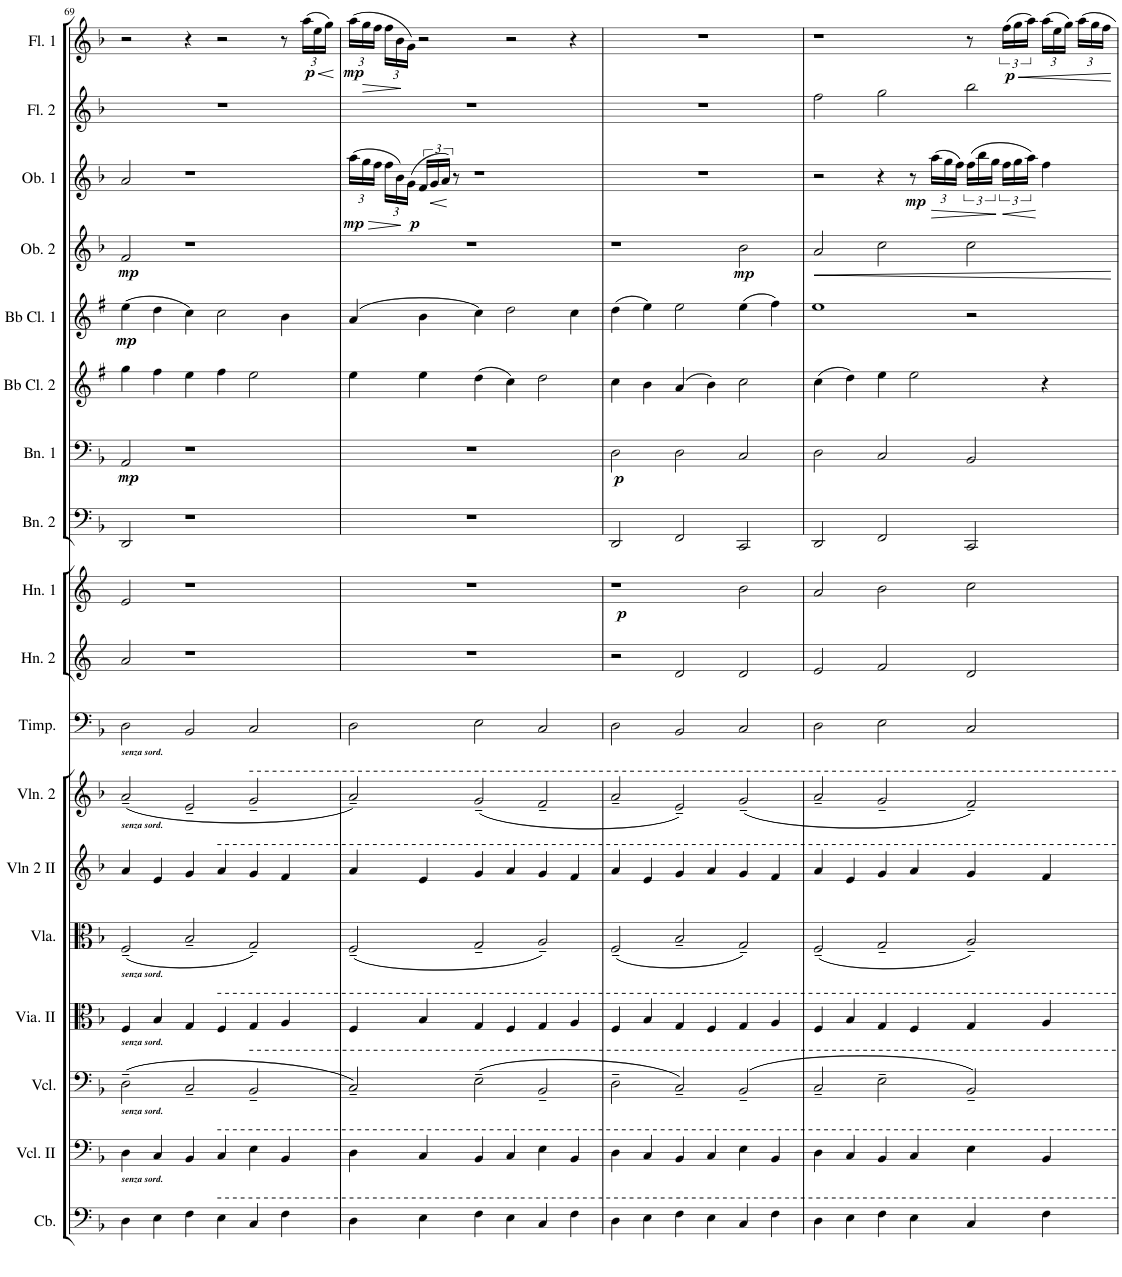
**kern	**kern	**kern	**kern	**kern	**kern	**kern	**kern	**kern	**kern	**dynam	**kern	**kern	**dynam	**kern	**kern	**dynam	**kern	**dynam	**kern	**dynam	**kern	**kern	**dynam
*part18	*part17	*part16	*part15	*part14	*part13	*part12	*part11	*part10	*part9	*part9	*part8	*part7	*part7	*part6	*part5	*part5	*part4	*part4	*part3	*part3	*part2	*part1	*part1
*staff18	*staff17	*staff16	*staff15	*staff14	*staff13	*staff12	*staff11	*staff10	*staff9	*staff9	*staff8	*staff7	*staff7	*staff6	*staff5	*staff5	*staff4	*staff4	*staff3	*staff3	*staff2	*staff1	*staff1
*I"Cb.	*I"Vcl. II	*I"Vcl.	*I"Vla. II	*I"Viola	*I"Vln 2 II	*I"Violin 2	*I"Timpani	*I"Horn 2	*I"Horn 1	*	*I"Bassoon 2	*I"Bassoon 1	*	*I"Bb Clarinet 2	*I"Bb Clarinet 1	*	*I"Oboe 2	*	*I"Oboe 1	*	*I"Flute 2	*I"Flute 1	*
*I'Cb.	*I'Vcl. II	*I'Vcl.	*	*I'Vla.	*I'Vln 2 II	*I'Vln. 2	*I'Timp.	*I'Hn. 2	*I'Hn. 1	*	*I'Bn. 2	*I'Bn. 1	*	*I'Bb Cl. 2	*I'Bb Cl. 1	*	*I'Ob. 2	*	*I'Ob. 1	*	*I'Fl. 2	*I'Fl. 1	*
!!LO:PB:g=z
*clefF4	*clefF4	*clefF4	*clefC3	*clefC3	*clefG2	*clefG2	*clefF4	*clefG2	*clefG2	*	*clefF4	*clefF4	*	*clefG2	*clefG2	*	*clefG2	*	*clefG2	*	*clefG2	*clefG2	*
*Trd7c12	*	*	*	*	*	*	*	*Trd4c7	*Trd4c7	*	*	*	*	*Trd1c2	*Trd1c2	*	*	*	*	*	*	*	*
*k[b-]	*k[b-]	*k[b-]	*k[b-]	*k[b-]	*k[b-]	*k[b-]	*k[b-]	*k[]	*k[]	*	*k[b-]	*k[b-]	*	*k[f#]	*k[f#]	*	*k[b-]	*	*k[b-]	*	*k[b-]	*k[b-]	*
*F:	*F:	*F:	*F:	*F:	*F:	*F:	*F:	*	*	*	*F:	*F:	*	*G:	*G:	*	*F:	*	*F:	*	*F:	*F:	*
*M6/4	*M6/4	*M6/4	*M6/4	*M6/4	*M6/4	*M6/4	*M6/4	*M6/4	*M6/4	*	*M6/4	*M6/4	*	*M6/4	*M6/4	*	*M6/4	*	*M6/4	*	*M6/4	*M6/4	*
=69	=69	=69	=69	=69	=69	=69	=69	=69	=69	=69	=69	=69	=69	=69	=69	=69	=69	=69	=69	=69	=69	=69	=69
!	!	!	!	!	!	!LO:TX:a:Bi:t=senza sord.	!	!	!	!	!	!	!	!	!	!	!	!	!	!	!	!	!
!	!	!	!	!	!LO:TX:a:Bi:t=senza sord.	!	!	!	!	!	!	!	!	!	!	!	!	!	!	!	!	!	!
!	!	!	!LO:TX:a:Bi:t=senza sord.	!	!	!	!	!	!	!	!	!	!	!	!	!	!	!	!	!	!	!	!
!	!	!LO:TX:a:Bi:t=senza sord.	!	!	!	!	!	!	!	!	!	!	!	!	!	!	!	!	!	!	!	!	!
!	!LO:TX:a:Bi:t=senza sord.	!	!	!	!	!	!	!	!	!	!	!	!	!	!	!	!	!	!	!	!	!	!
!LO:TX:a:Bi:t=senza sord.	!	!	!	!	!	!	!	!	!	!	!	!	!	!	!	!	!	!	!	!	!	!	!
!	!	!	!	!	!	!	!	!	!	!	!	!	!LO:DY:b	!	!	!LO:DY:b	!	!LO:DY:b	!	!	!	!	!
4D\	4D\	(2D~\	4F/	(2F~/	4a/	(2a~/	2D\	2a/	2e/	.	2DD/	2AA/	mp	4gg\	(4ee\	mp	2f/	mp	2a/	.	1.r	2r	.
4E\	4C/	.	4B-/	.	4e/	.	.	.	.	.	.	.	.	4ff#\	4dd\	.	.	.	.	.	.	.	.
4F\	4BB-/	2C~/	4G/	2B-~/	4g/	2e~/	2BB-/	1r	1r	.	1r	1r	.	4ee\	4cc\)	.	1r	.	1r	.	.	4r	.
4E\	4C/	.	4F/	.	4a/	.	.	.	.	.	.	.	.	4ff#\	2cc\	.	.	.	.	.	.	2r	.
4C/	4E\	2BB-~/	4G/	2G~/)	4g/	2g~/	2C/	.	.	.	.	.	.	2ee\	.	.	.	.	.	.	.	.	.
4F\	4BB-/	.	4A/	.	4f/	.	.	.	.	.	.	.	.	.	4b\	.	.	.	.	.	.	8r	.
*	*	*	*	*	*	*	*	*	*	*	*	*	*	*	*	*	*	*	*	*	*	*Xbrackettup	*
!	!	!	!	!	!	!	!	!	!	!	!	!	!	!	!	!	!	!	!	!	!	!	!LO:HP:b
!	!	!	!	!	!	!	!	!	!	!	!	!	!	!	!	!	!	!	!	!	!	!	!LO:DY:n=1:b
.	.	.	.	.	.	.	.	.	.	.	.	.	.	.	.	.	.	.	.	.	.	(24aa\LL	< p
.	.	.	.	.	.	.	.	.	.	.	.	.	.	.	.	.	.	.	.	.	.	24ee\	.
.	.	.	.	.	.	.	.	.	.	.	.	.	.	.	.	.	.	.	.	.	.	24gg\JJ)	.
.	.	.	.	.	.	.	.	.	.	.	.	.	.	.	.	.	.	.	.	.	.	.	[
=70	=70	=70	=70	=70	=70	=70	=70	=70	=70	=70	=70	=70	=70	=70	=70	=70	=70	=70	=70	=70	=70	=70	=70
*	*	*	*	*	*	*	*	*	*	*	*	*	*	*	*	*	*	*	*Xbrackettup	*	*	*	*
!	!	!	!	!	!	!	!	!	!	!	!	!	!	!	!	!	!	!	!	!LO:HP:b	!	!	!
!	!	!	!	!	!	!	!	!	!	!	!	!	!	!	!	!	!	!	!	!LO:DY:n=1:b	!	!	!LO:DY:b
4D\	4D\	2C~/)	4F/	(2F~/	4a/	2a~/)	2D\	1.r	1.r	.	1.r	1.r	.	4ee\	(4a/	.	1.r	.	(24aa\LL	> mp	1.r	(24aa\LL	mp
!	!	!	!	!	!	!	!	!	!	!	!	!	!	!	!	!	!	!	!	!	!	!	!LO:HP:b
.	.	.	.	.	.	.	.	.	.	.	.	.	.	.	.	.	.	.	24gg\	.	.	24gg\	>
.	.	.	.	.	.	.	.	.	.	.	.	.	.	.	.	.	.	.	24ff\JJ	.	.	24ff\JJ	.
.	.	.	.	.	.	.	.	.	.	.	.	.	.	.	.	.	.	.	24ff\LL	.	.	24ff\LL	.
.	.	.	.	.	.	.	.	.	.	.	.	.	.	.	.	.	.	.	24b-\)	.	.	24b-\	.
!	!	!	!	!	!	!	!	!	!	!	!	!	!	!	!	!	!	!	!	!LO:DY:n=2:b	!	!	!
.	.	.	.	.	.	.	.	.	.	.	.	.	.	.	.	.	.	.	(24g\JJ	] p	.	24g\JJ)	]
*	*	*	*	*	*	*	*	*	*	*	*	*	*	*	*	*	*	*	*brackettup	*	*	*	*
4E\	4C/	.	4B-/	.	4e/	.	.	.	.	.	.	.	.	4ee\	4b\	.	.	.	24f/LL	.	.	2r	.
!	!	!	!	!	!	!	!	!	!	!	!	!	!	!	!	!	!	!	!	!LO:HP:b	!	!	!
.	.	.	.	.	.	.	.	.	.	.	.	.	.	.	.	.	.	.	24g/	<	.	.	.
.	.	.	.	.	.	.	.	.	.	.	.	.	.	.	.	.	.	.	24a/JJ)	.	.	.	.
.	.	.	.	.	.	.	.	.	.	.	.	.	.	.	.	.	.	.	8r	[	.	.	.
4F\	4BB-/	(2E~\	4G/	2G~/	4g/	(2g~/	2E\	.	.	.	.	.	.	(4dd\	4cc\)	.	.	.	1r	.	.	.	.
4E\	4C/	.	4F/	.	4a/	.	.	.	.	.	.	.	.	4cc\)	2dd\	.	.	.	.	.	.	2r	.
4C/	4E\	2BB-~/	4G/	2A~/)	4g/	2f~/	2C/	.	.	.	.	.	.	2dd\	.	.	.	.	.	.	.	.	.
4F\	4BB-/	.	4A/	.	4f/	.	.	.	.	.	.	.	.	.	4cc\	.	.	.	.	.	.	4r	.
=71	=71	=71	=71	=71	=71	=71	=71	=71	=71	=71	=71	=71	=71	=71	=71	=71	=71	=71	=71	=71	=71	=71	=71
!	!	!	!	!	!	!	!	!	!	!LO:DY:b	!	!	!LO:DY:b	!	!	!	!	!	!	!	!	!	!
4D\	4D\	2D~\	4F/	(2F~/	4a/	2a~/	2D\	2r	1r	p	2DD/	2D\	p	4cc\	(4dd\	.	1r	.	1.r	.	1.r	1.r	.
4E\	4C/	.	4B-/	.	4e/	.	.	.	.	.	.	.	.	4b\	4ee\)	.	.	.	.	.	.	.	.
4F\	4BB-/	2C~/)	4G/	2B-~/	4g/	2e~/)	2BB-/	2d/	.	.	2FF/	2D\	.	(4a/	2ee\	.	.	.	.	.	.	.	.
4E\	4C/	.	4F/	.	4a/	.	.	.	.	.	.	.	.	4b\)	.	.	.	.	.	.	.	.	.
!	!	!	!	!	!	!	!	!	!	!	!	!	!	!	!	!	!	!LO:DY:b	!	!	!	!	!
4C/	4E\	(2BB-~/	4G/	2G~/)	4g/	(2g~/	2C/	2d/	2b\	.	2CC/	2C/	.	2cc\	(4ee\	.	2b-\	mp	.	.	.	.	.
4F\	4BB-/	.	4A/	.	4f/	.	.	.	.	.	.	.	.	.	4ff#\)	.	.	.	.	.	.	.	.
=72	=72	=72	=72	=72	=72	=72	=72	=72	=72	=72	=72	=72	=72	=72	=72	=72	=72	=72	=72	=72	=72	=72	=72
!	!	!	!	!	!	!	!	!	!	!	!	!	!	!	!	!	!	!LO:HP:b	!	!	!	!	!
4D\	4D\	2C~/	4F/	(2F~/	4a/	2a~/	2D\	2e/	2a/	.	2DD/	2D\	.	(4cc\	1ee	.	2a/	<	2r	.	2ff\	1r	.
4E\	4C/	.	4B-/	.	4e/	.	.	.	.	.	.	.	.	4dd\)	.	.	.	.	.	.	.	.	.
4F\	4BB-/	2E~\	4G/	2G~/	4g/	2g~/	2E\	2f/	2b\	.	2FF/	2C/	.	4ee\	.	.	2cc\	.	4r	.	2gg\	.	.
!	!	!	!	!	!	!	!	!	!	!	!	!	!	!	!	!	!	!	!	!LO:DY:b	!	!	!
4E\	4C/	.	4F/	.	4a/	.	.	.	.	.	.	.	.	2ee\	.	.	.	.	8r	mp	.	.	.
*	*	*	*	*	*	*	*	*	*	*	*	*	*	*	*	*	*	*	*Xbrackettup	*	*	*	*
!	!	!	!	!	!	!	!	!	!	!	!	!	!	!	!	!	!	!	!	!LO:HP:b	!	!	!
.	.	.	.	.	.	.	.	.	.	.	.	.	.	.	.	.	.	.	(24aa\LL	>	.	.	.
.	.	.	.	.	.	.	.	.	.	.	.	.	.	.	.	.	.	.	24gg\	.	.	.	.
.	.	.	.	.	.	.	.	.	.	.	.	.	.	.	.	.	.	.	24ff\JJ)	.	.	.	.
*	*	*	*	*	*	*	*	*	*	*	*	*	*	*	*	*	*	*	*brackettup	*	*	*	*
4C/	4E\	2BB-~/)	4G/	2A~/)	4g/	2f~/)	2C/	2d/	2cc\	.	2CC/	2BB-/	.	.	2r	.	2cc\	.	(24ff\LL	.	2bb-\	8r	.
.	.	.	.	.	.	.	.	.	.	.	.	.	.	.	.	.	.	.	24bb-\	.	.	.	.
.	.	.	.	.	.	.	.	.	.	.	.	.	.	.	.	.	.	.	24gg\JJ	.	.	.	.
!	!	!	!	!	!	!	!	!	!	!	!	!	!	!	!	!	!	!	!	!LO:HP:n=1:b	!	!	!
*	*	*	*	*	*	*	*	*	*	*	*	*	*	*	*	*	*	*	*	*	*	*brackettup	*
!	!	!	!	!	!	!	!	!	!	!	!	!	!	!	!	!	!	!	!	!	!	!	!LO:HP:b
!	!	!	!	!	!	!	!	!	!	!	!	!	!	!	!	!	!	!	!	!	!	!	!LO:DY:n=1:b
.	.	.	.	.	.	.	.	.	.	.	.	.	.	.	.	.	.	.	24ff\LL	] <	.	(24ff\LL	< p
.	.	.	.	.	.	.	.	.	.	.	.	.	.	.	.	.	.	.	24gg\	.	.	24gg\	.
.	.	.	.	.	.	.	.	.	.	.	.	.	.	.	.	.	.	.	24aa\JJ)	.	.	24aa\JJ)	.
*	*	*	*	*	*	*	*	*	*	*	*	*	*	*	*	*	*	*	*	*	*	*Xbrackettup	*
4F\	4BB-/	.	4A/	.	4f/	.	.	.	.	.	.	.	.	4r	.	.	.	.	4ff\	[	.	(24aa\LL	.
.	.	.	.	.	.	.	.	.	.	.	.	.	.	.	.	.	.	.	.	.	.	24ee\	.
.	.	.	.	.	.	.	.	.	.	.	.	.	.	.	.	.	.	.	.	.	.	24gg\JJ)	.
.	.	.	.	.	.	.	.	.	.	.	.	.	.	.	.	.	.	.	.	.	.	24aa\LL	.
.	.	.	.	.	.	.	.	.	.	.	.	.	.	.	.	.	.	.	.	.	.	24gg\	.
.	.	.	.	.	.	.	.	.	.	.	.	.	.	.	.	.	.	.	.	.	.	24ff\JJ	.
.	.	.	.	.	.	.	.	.	.	.	.	.	.	.	.	.	.	[	.	.	.	.	[
=	=	=	=	=	=	=	=	=	=	=	=	=	=	=	=	=	=	=	=	=	=	=	=
*-	*-	*-	*-	*-	*-	*-	*-	*-	*-	*-	*-	*-	*-	*-	*-	*-	*-	*-	*-	*-	*-	*-	*-
